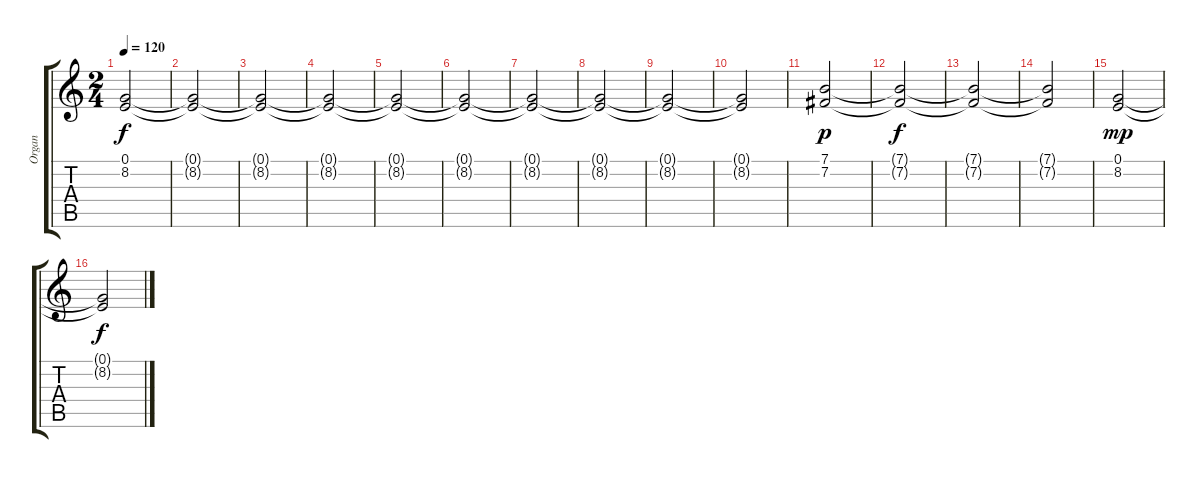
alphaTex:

\track ("Organ " "Organ ") {instrument drawbarorgan}
\staff {score tabs}
\tuning (E4 B3 G3 D3 A2 E2) {hide}
\ts (2 4)
\tempo 120
\clef g2
\ks c
(0.1{t} 8.2{t}).2{dy f} |
(0.1{t} 8.2{t}).2 |
(0.1{t} 8.2{t}).2 |
(0.1{t} 8.2{t}).2 |
(0.1{t} 8.2{t}).2 |
(0.1{t} 8.2{t}).2 |
(0.1{t} 8.2{t}).2 |
(0.1{t} 8.2{t}).2 |
(0.1{t} 8.2{t}).2 |
(0.1{t} 8.2{t}).2 |
(7.1 7.2).2{dy p} |
(7.1{t} 7.2{t}).2{dy f} |
(7.1{t} 7.2{t}).2 |
(7.1{t} 7.2{t}).2 |
(0.1 8.2).2{dy mp} |
(0.1{t} 8.2{t}).2{dy f}
